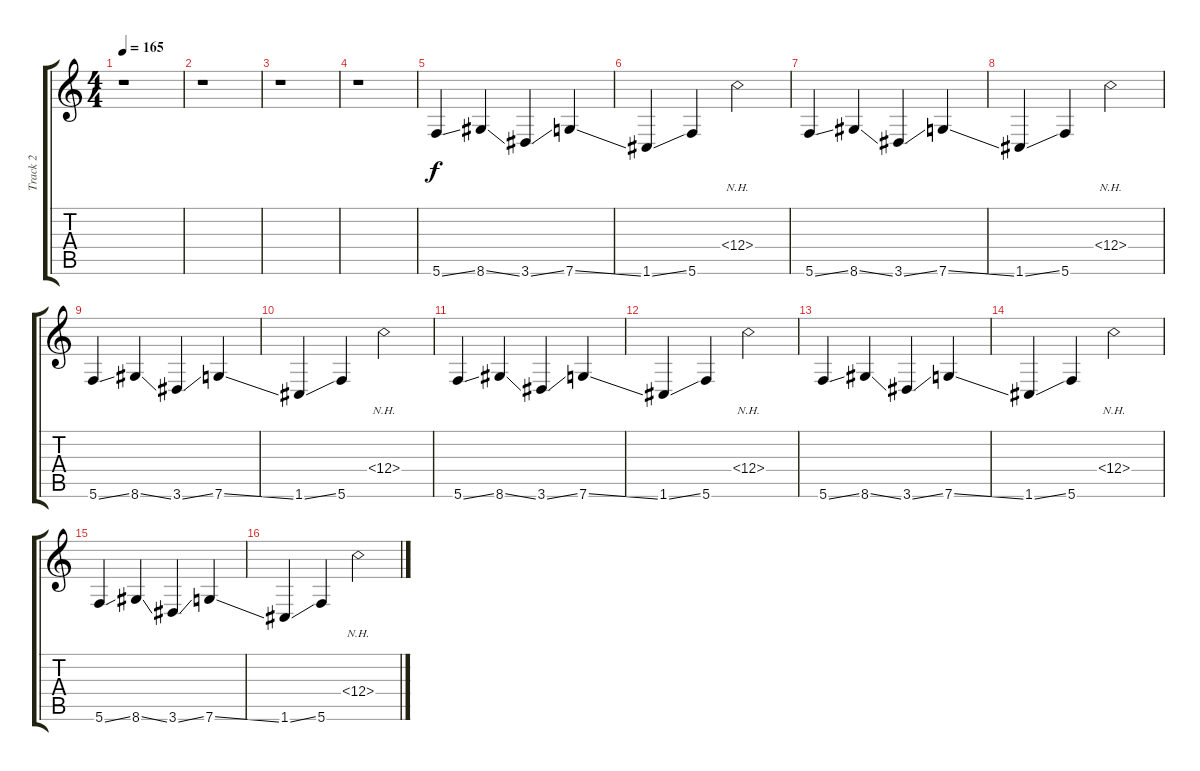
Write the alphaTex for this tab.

\track ("Track 2" "Track 2") {instrument distortionguitar}
\staff {score tabs}
\tuning (D4 A3 F3 C3 G2 C2) {hide}
\ts (4 4)
\tempo 165
\clef g2
\ks c
r.1{dy f} |
r.1 |
r.1 |
r.1 |
5.6{ss}.4 8.6{ss}.4 3.6{ss}.4 7.6{ss}.4 |
1.6{ss}.4 5.6.4 12.4{nh}.2 |
5.6{ss}.4 8.6{ss}.4 3.6{ss}.4 7.6{ss}.4 |
1.6{ss}.4 5.6.4 12.4{nh}.2 |
5.6{ss}.4 8.6{ss}.4 3.6{ss}.4 7.6{ss}.4 |
1.6{ss}.4 5.6.4 12.4{nh}.2 |
5.6{ss}.4 8.6{ss}.4 3.6{ss}.4 7.6{ss}.4 |
1.6{ss}.4 5.6.4 12.4{nh}.2 |
5.6{ss}.4 8.6{ss}.4 3.6{ss}.4 7.6{ss}.4 |
1.6{ss}.4 5.6.4 12.4{nh}.2 |
5.6{ss}.4 8.6{ss}.4 3.6{ss}.4 7.6{ss}.4 |
1.6{ss}.4 5.6.4 12.4{nh}.2
